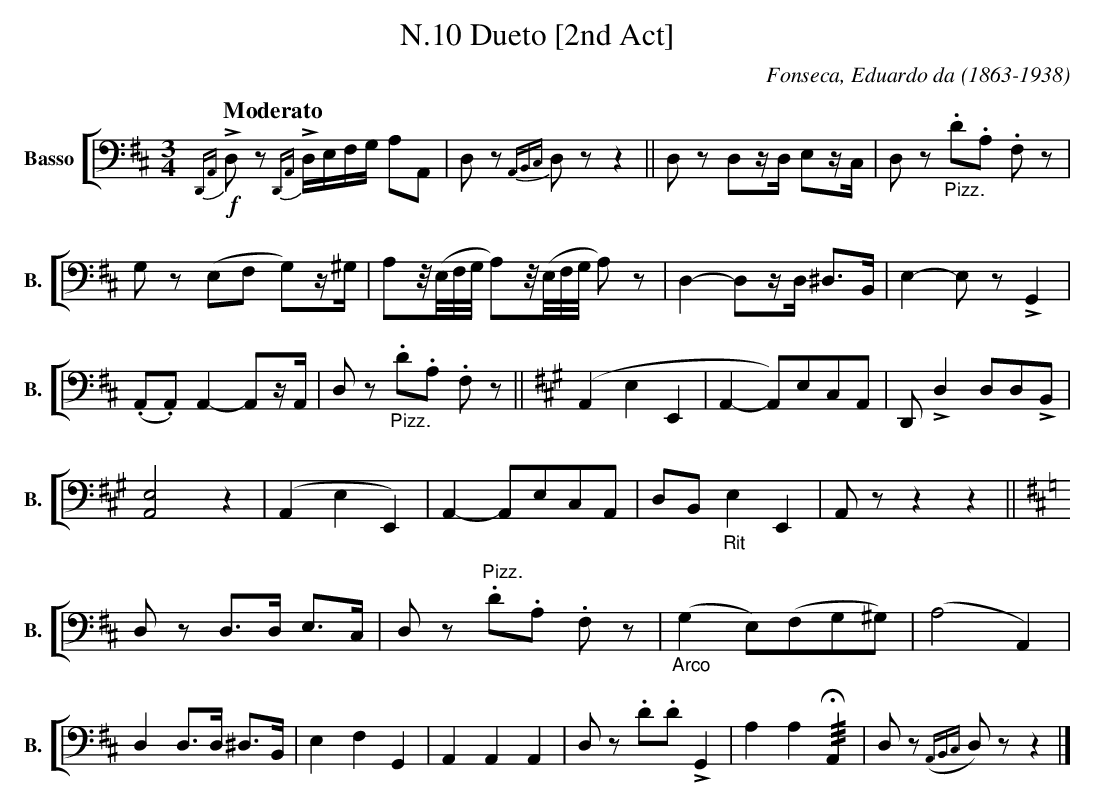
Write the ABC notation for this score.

X:1
T:N.10 Dueto [2nd Act]
C:Fonseca, Eduardo da (1863-1938)
M:3/4
L:1/4
K:D
V: 6 clef=bass name="Basso" sname="B."
%%staves [ 6 ]
[Q:"Moderato"] !f!{D,,A,,}!>!D,/z/ {D,,A,,}!>!D,//E,//F,//G,// A,/A,,/ | D,/z/ {A,,B,,C,}D,/z/ z || \
    D,/z/ D,/z//D,// E,/z//C,//| D,/z/"_Pizz." .D/.A,/ .F,/z/ |\
    G,/z/ (E,/F,/ G,/)z//^G,// | A,/z///(E,///F,///G,/// A,/)z///(E,///F,///G,/// A,/)z/ | \
    D,-D,/z//D,// ^D,/>B,,/ | E,-E,/z/!>!G,, | (.A,,/.A,,/) A,,-A,,/z//A,,// | \
    D,/z/"_Pizz." .D/.A,/ .F,/z/ ||[K:A](A,,E,E,, | A,,-A,,/)E,/C,/A,,/ | \
    D,,/!>!D,D,/D,/!>!B,,/ | [A,,2E,2]z | (A,,E,E,,) | A,,-A,,/E,/C,/A,,/  | \
    D,/B,,/"_Rit" E,E,, | A,,/z/zz ||[K:D] D,/z/ D,/>D,/ E,/>C,/ | \
    D,/z/"Pizz." .D/.A,/ .F,/z/ | "_Arco"(G,E,/)(F,/G,/^G,/) | (A,2A,,) | \
    D,D,/>D,/ ^D,/>B,,/ | E,F,G,,|A,,A,,A,, |D,/z/ .D/.D/!>!G,, | A,A,!///!!fermata! A,, | \
    D,/z/({A,,B,,C,} D,/)z/z |] \
